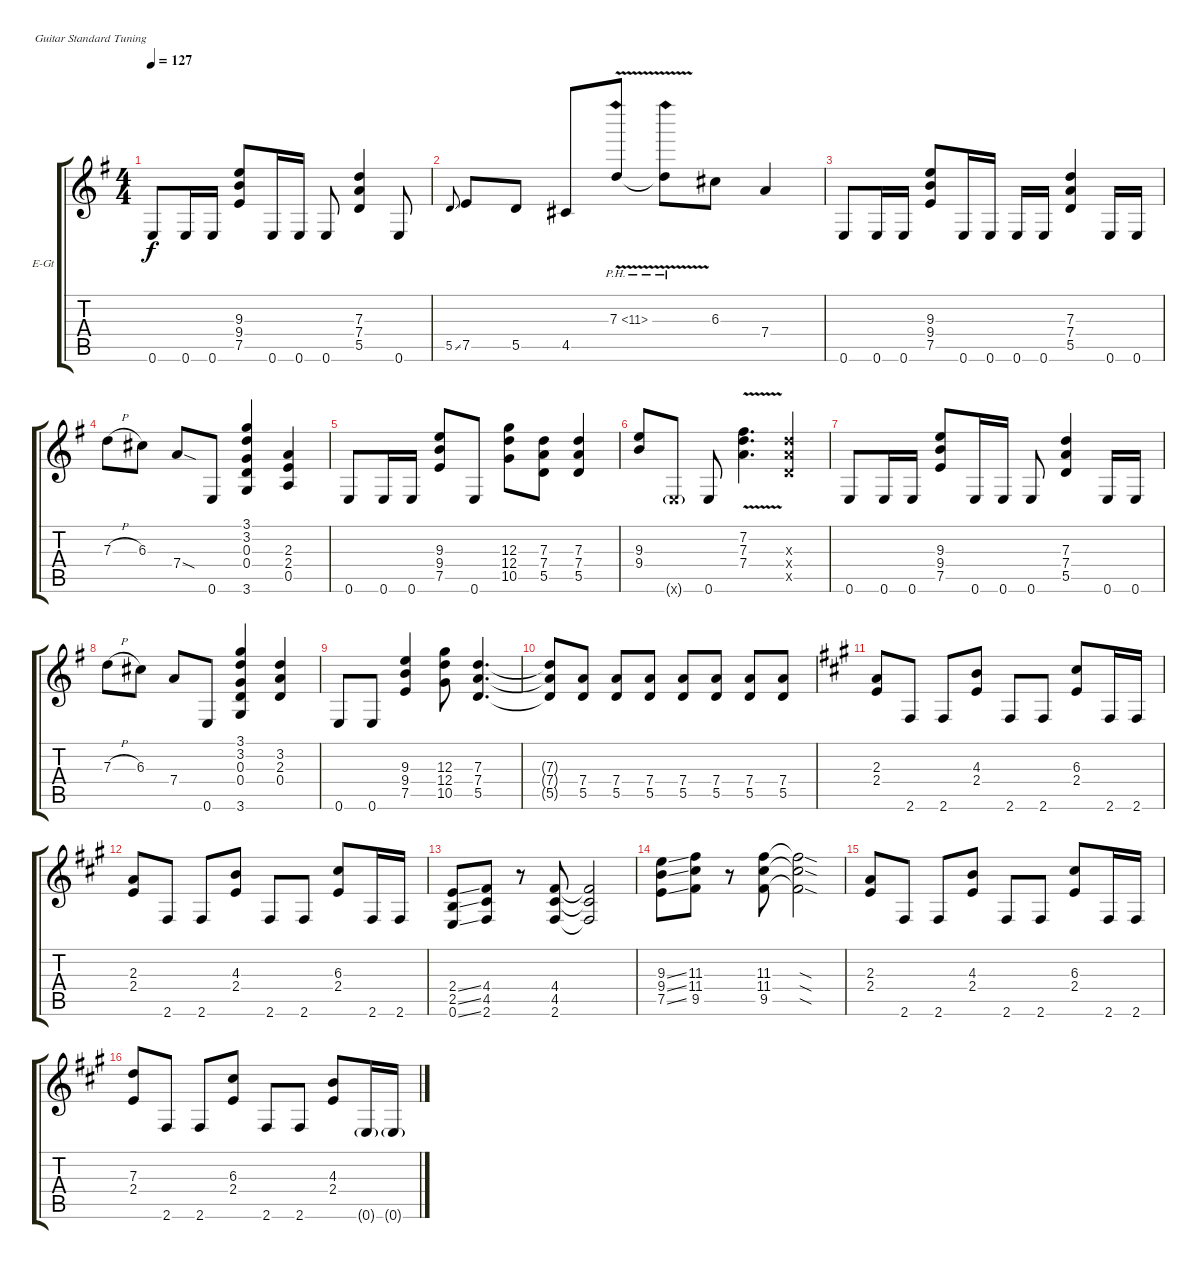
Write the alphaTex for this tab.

\bracketExtendMode groupsimilarinstruments
\firstSystemTrackNameOrientation horizontal
\otherSystemsTrackNameOrientation horizontal
\track ("Rhythm Guitar" "E-Gt") {instrument distortionguitar}
\staff {score tabs}
\tuning (E4 B3 G3 D3 A2 E2)
\ts (4 4)
\tempo 127
\clef g2
\ks eminor
0.6.8{dy f} 0.6.16 0.6.16 (9.3 9.4 7.5).8 0.6.16 0.6.16 0.6.8 (7.3 7.4 5.5).4 0.6.8 |
5.5{ss}.8{gr onbeat} 7.5.8 5.5.8 4.5.8 7.3{ph 4 v}.8 7.3{ph 4 v t}.8 6.3.8 7.4.4 |
0.6.8 0.6.16 0.6.16 (9.3 9.4 7.5).8 0.6.16 0.6.16 0.6.16 0.6.16 (7.3 7.4 5.5).4 0.6.16 0.6.16 |
7.3{h}.8 6.3.8 7.4{sod}.8 0.6.8 (3.2 0.3 0.4 3.6 3.1).4 (2.3 2.4 0.5).4 |
0.6.8 0.6.16 0.6.16 (9.3 9.4 7.5).8 0.6.8 (12.3 12.4 10.5).8 (7.3 7.4 5.5).8 (7.3 7.4 5.5).4 |
(9.3 9.4).8 0.6{g x}.8 0.6.8 (7.2{v} 7.3{v} 7.4{v}).4{d} (7.3{x} 7.4{x} 5.5{x}).4 |
0.6.8 0.6.16 0.6.16 (9.3 9.4 7.5).8 0.6.16 0.6.16 0.6.8 (7.3 7.4 5.5).4 0.6.16 0.6.16 |
7.3{h}.8 6.3.8 7.4.8 0.6.8 (3.2 0.3 0.4 3.6 3.1).4 (3.2 2.3 0.4).4 |
0.6.8 0.6.8 (9.3 9.4 7.5).4 (12.3 12.4 10.5).8 (7.3 7.4 5.5).4{d} |
(7.3{t} 7.4{t} 5.5{t}).8 (7.4 5.5).8 (7.4 5.5).8 (7.4 5.5).8 (7.4 5.5).8 (7.4 5.5).8 (7.4 5.5).8 (7.4 5.5).8 |
\ks f#minor
(2.3 2.4).8 2.6.8 2.6.8 (4.3 2.4).8 2.6.8 2.6.8 (6.3 2.4).8 2.6.16 2.6.16 |
(2.3 2.4).8 2.6.8 2.6.8 (4.3 2.4).8 2.6.8 2.6.8 (6.3 2.4).8 2.6.16 2.6.16 |
(2.4{ss} 2.5{ss} 0.6{ss}).8 (4.4 4.5 2.6).8 r.8 (4.4 4.5 2.6).8 (4.4{t} 4.5{t} 2.6{t}).2 |
(9.3{ss} 9.4{ss} 7.5{ss}).8 (11.4 9.5 11.3).8 r.8 (11.3 11.4 9.5).8 (11.3{sod t} 11.4{sod t} 9.5{sod t}).2 |
(2.3 2.4).8 2.6.8 2.6.8 (4.3 2.4).8 2.6.8 2.6.8 (6.3 2.4).8 2.6.16 2.6.16 |
(7.3 2.4).8 2.6.8 2.6.8 (6.3 2.4).8 2.6.8 2.6.8 (4.3 2.4).8 0.6{g}.16 0.6{g}.16
